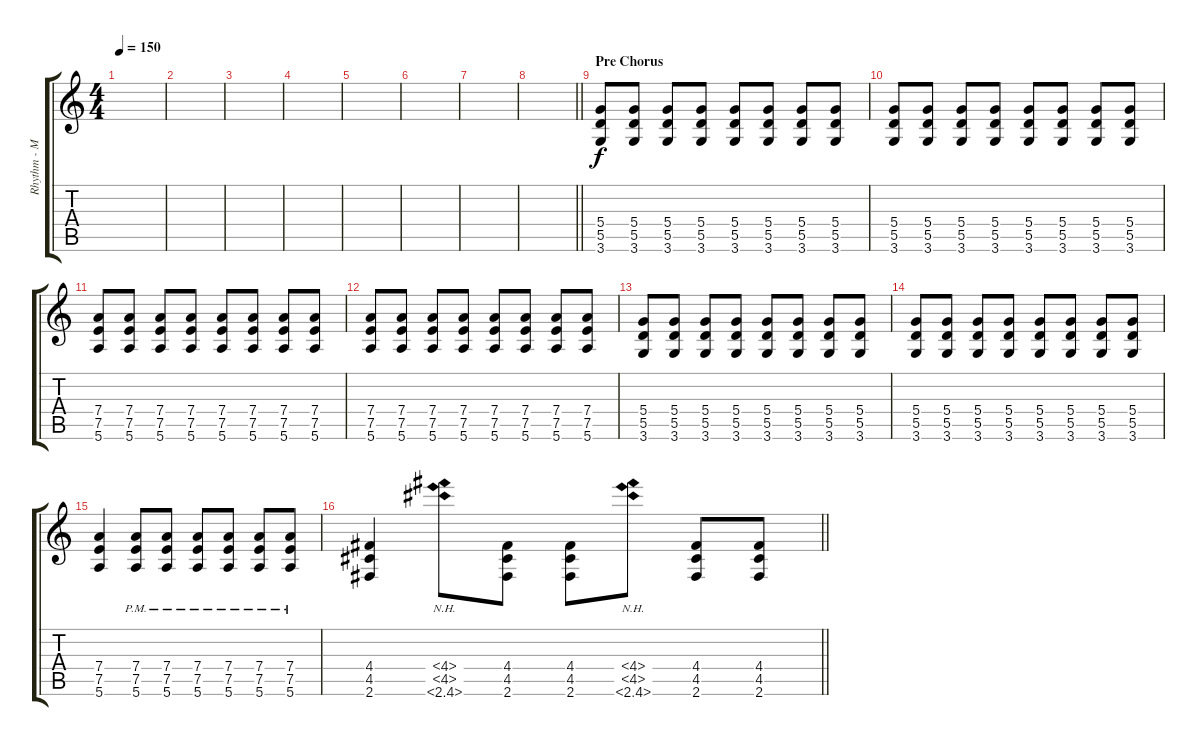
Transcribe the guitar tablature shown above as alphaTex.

\track ("Rhythm - Mike Kennerty" "Rhythm - M") {instrument distortionguitar}
\staff {score tabs}
\tuning (E4 B3 G3 D3 A2 E2) {hide}
\ts (4 4)
\tempo 150
\clef g2
\ks c
|
|
|
|
|
|
|
\barLineRight lightlight
|
\section ("" "Pre Chorus")
(5.4 5.5 3.6).8 (5.4 5.5 3.6).8 (5.4 5.5 3.6).8 (5.4 5.5 3.6).8 (5.4 5.5 3.6).8 (5.4 5.5 3.6).8 (5.4 5.5 3.6).8 (5.4 5.5 3.6).8 |
(5.4 5.5 3.6).8 (5.4 5.5 3.6).8 (5.4 5.5 3.6).8 (5.4 5.5 3.6).8 (5.4 5.5 3.6).8 (5.4 5.5 3.6).8 (5.4 5.5 3.6).8 (5.4 5.5 3.6).8 |
(7.4 7.5 5.6).8 (7.4 7.5 5.6).8 (7.4 7.5 5.6).8 (7.4 7.5 5.6).8 (7.4 7.5 5.6).8 (7.4 7.5 5.6).8 (7.4 7.5 5.6).8 (7.4 7.5 5.6).8 |
(7.4 7.5 5.6).8 (7.4 7.5 5.6).8 (7.4 7.5 5.6).8 (7.4 7.5 5.6).8 (7.4 7.5 5.6).8 (7.4 7.5 5.6).8 (7.4 7.5 5.6).8 (7.4 7.5 5.6).8 |
(5.4 5.5 3.6).8 (5.4 5.5 3.6).8 (5.4 5.5 3.6).8 (5.4 5.5 3.6).8 (5.4 5.5 3.6).8 (5.4 5.5 3.6).8 (5.4 5.5 3.6).8 (5.4 5.5 3.6).8 |
(5.4 5.5 3.6).8 (5.4 5.5 3.6).8 (5.4 5.5 3.6).8 (5.4 5.5 3.6).8 (5.4 5.5 3.6).8 (5.4 5.5 3.6).8 (5.4 5.5 3.6).8 (5.4 5.5 3.6).8 |
(7.4 7.5 5.6).4 (7.4{pm} 7.5{pm} 5.6{pm}).8 (7.4{pm} 7.5{pm} 5.6{pm}).8 (7.4{pm} 7.5{pm} 5.6{pm}).8 (7.4{pm} 7.5{pm} 5.6{pm}).8 (7.4{pm} 7.5{pm} 5.6{pm}).8 (7.4{pm} 7.5{pm} 5.6{pm}).8 |
\barLineRight lightlight
(4.4 4.5 2.6).4 (4.4{nh} 4.5{nh} 2.6{nh}).8 (4.4 4.5 2.6).8 (4.4 4.5 2.6).8 (4.4{nh} 4.5{nh} 2.6{nh}).8 (4.4 4.5 2.6).8 (4.4 4.5 2.6).8
